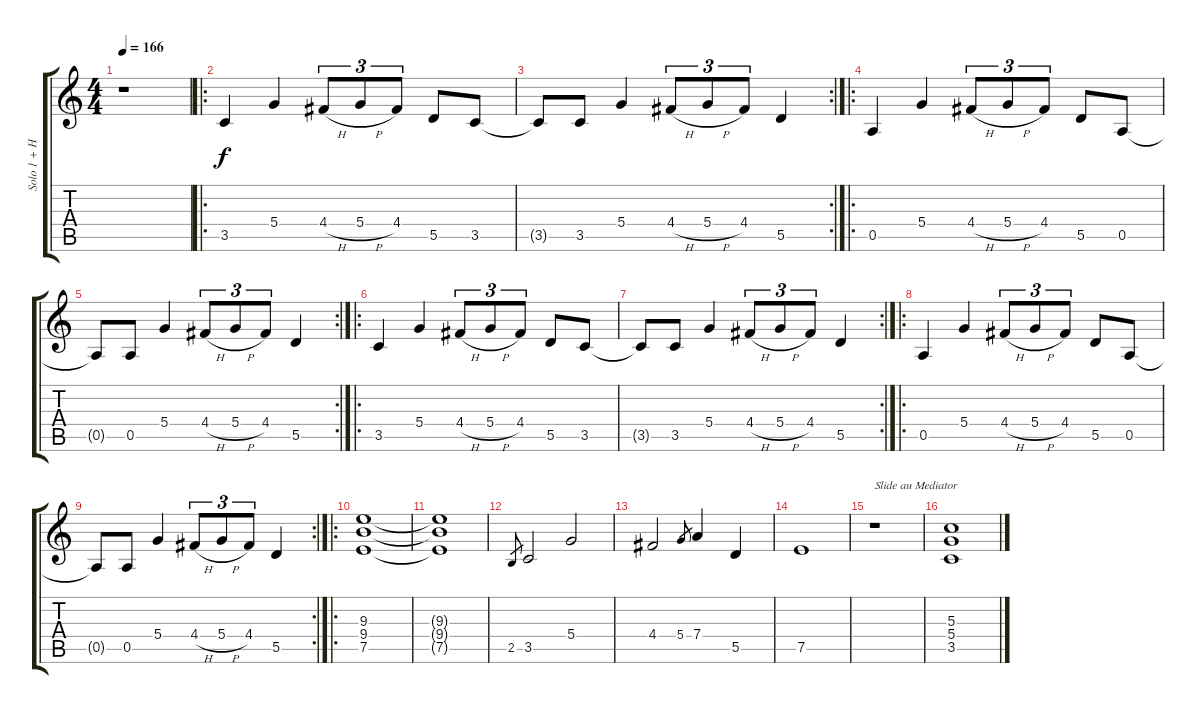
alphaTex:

\track ("Solo 1 + Harmonisé" "Solo 1 + H") {instrument distortionguitar}
\staff {score tabs}
\tuning (E4 B3 G3 D3 A2 E2) {hide}
\ts (4 4)
\tempo 166
\clef g2
\ks c
r.1{dy f} |
\ro
3.5.4 5.4.4 4.4{h}.8{tu (3 2)} 5.4{h}.8{tu (3 2)} 4.4.8{tu (3 2)} 5.5.8 3.5.8 |
\rc 2
3.5{t}.8 3.5.8 5.4.4 4.4{h}.8{tu (3 2)} 5.4{h}.8{tu (3 2)} 4.4.8{tu (3 2)} 5.5.4 |
\ro
0.5.4 5.4.4 4.4{h}.8{tu (3 2)} 5.4{h}.8{tu (3 2)} 4.4.8{tu (3 2)} 5.5.8 0.5.8 |
\rc 2
0.5{t}.8 0.5.8 5.4.4 4.4{h}.8{tu (3 2)} 5.4{h}.8{tu (3 2)} 4.4.8{tu (3 2)} 5.5.4 |
\ro
3.5.4 5.4.4 4.4{h}.8{tu (3 2)} 5.4{h}.8{tu (3 2)} 4.4.8{tu (3 2)} 5.5.8 3.5.8 |
\rc 2
3.5{t}.8 3.5.8 5.4.4 4.4{h}.8{tu (3 2)} 5.4{h}.8{tu (3 2)} 4.4.8{tu (3 2)} 5.5.4 |
\ro
0.5.4 5.4.4 4.4{h}.8{tu (3 2)} 5.4{h}.8{tu (3 2)} 4.4.8{tu (3 2)} 5.5.8 0.5.8 |
\rc 2
0.5{t}.8 0.5.8 5.4.4 4.4{h}.8{tu (3 2)} 5.4{h}.8{tu (3 2)} 4.4.8{tu (3 2)} 5.5.4 |
\ro
(9.3 9.4 7.5).1 |
(9.3{t} 9.4{t} 7.5{t}).1 |
2.5.8{gr} 3.5.2 5.4.2 |
4.4.2 5.4.8{gr} 7.4.4 5.5.4 |
7.5.1 |
r.1{txt "Slide au Mediator"} |
(5.3 5.4 3.5).1
